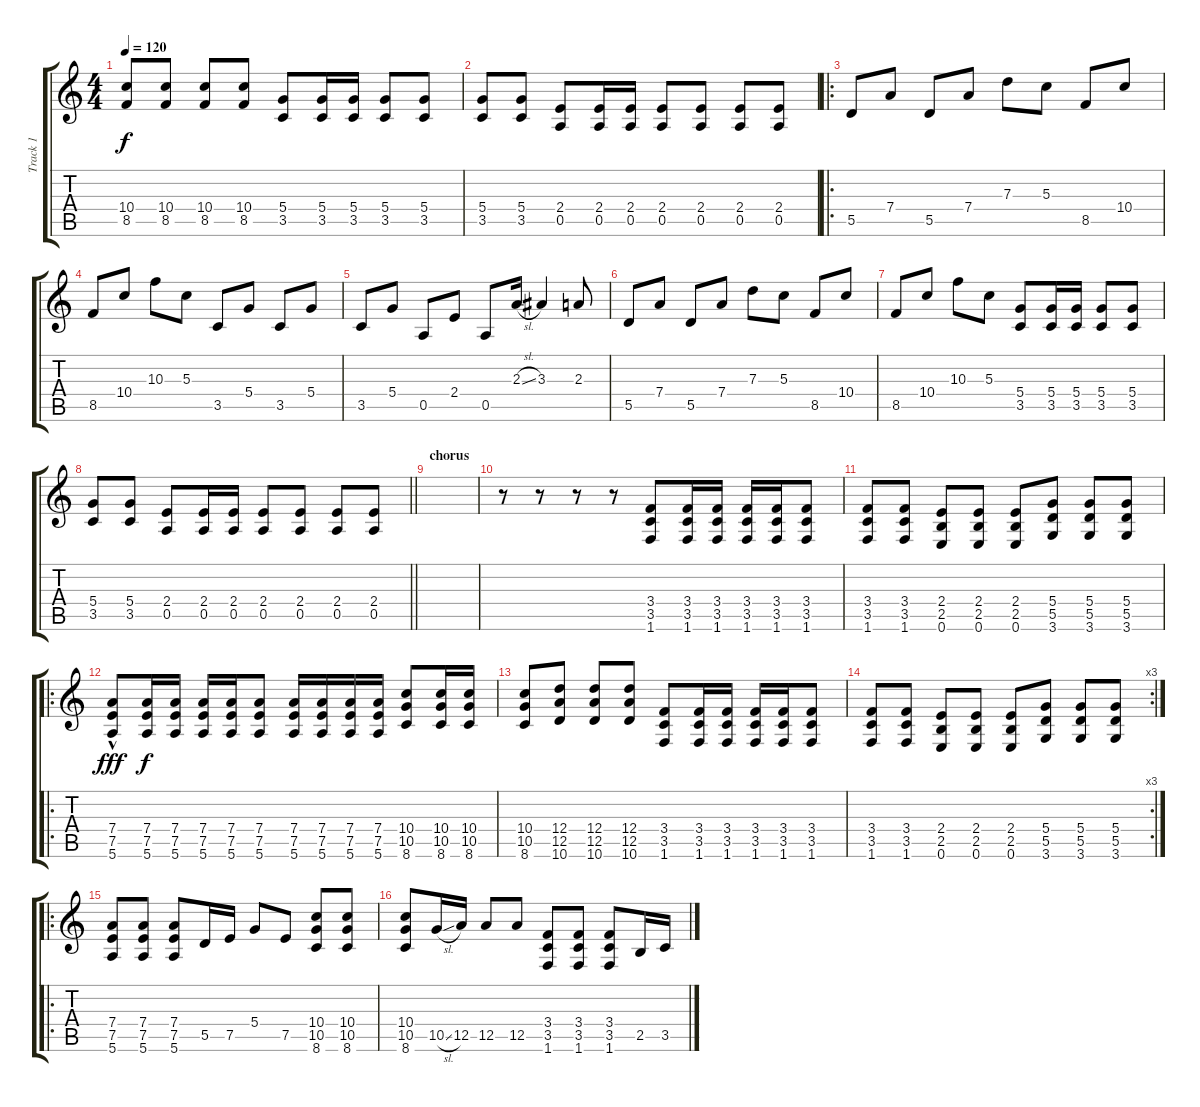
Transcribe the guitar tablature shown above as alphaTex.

\track ("Track 1" "Track 1") {instrument electricguitarclean}
\staff {score tabs}
\tuning (E4 B3 G3 D3 A2 E2) {hide}
\ts (4 4)
\tempo 120
\clef g2
\ks c
(10.4 8.5).8{dy f} (10.4 8.5).8 (10.4 8.5).8 (10.4 8.5).8 (5.4 3.5).8 (5.4 3.5).16 (5.4 3.5).16 (5.4 3.5).8 (5.4 3.5).8 |
(5.4 3.5).8 (5.4 3.5).8 (2.4 0.5).8 (2.4 0.5).16 (2.4 0.5).16 (2.4 0.5).8 (2.4 0.5).8 (2.4 0.5).8 (2.4 0.5).8 |
\ro
5.5.8{volume 12} 7.4.8 5.5.8 7.4.8 7.3.8 5.3.8 8.5.8 10.4.8 |
8.5.8 10.4.8 10.3.8 5.3.8 3.5.8 5.4.8 3.5.8 5.4.8 |
3.5.8 5.4.8 0.5.8 2.4.8 0.5.8 2.3{sl}.16 3.3.4 2.3.8 |
5.5.8{volume 12} 7.4.8 5.5.8 7.4.8 7.3.8 5.3.8 8.5.8 10.4.8 |
8.5.8 10.4.8 10.3.8 5.3.8 (5.4 3.5).8 (5.4 3.5).16 (5.4 3.5).16 (5.4 3.5).8 (5.4 3.5).8 |
\barLineRight lightlight
(5.4 3.5).8 (5.4 3.5).8 (2.4 0.5).8 (2.4 0.5).16 (2.4 0.5).16 (2.4 0.5).8 (2.4 0.5).8 (2.4 0.5).8 (2.4 0.5).8 |
\section ("" "chorus")
|
r.8 r.8 r.8 r.8 (3.4 3.5 1.6).8 (3.4 3.5 1.6).16 (3.4 3.5 1.6).16 (3.4 3.5 1.6).16 (3.4 3.5 1.6).16 (3.4 3.5 1.6).8 |
(3.4 3.5 1.6).8 (3.4 3.5 1.6).8 (2.4 2.5 0.6).8 (2.4 2.5 0.6).8 (2.4 2.5 0.6).8 (5.4 5.5 3.6).8 (5.4 5.5 3.6).8 (5.4 5.5 3.6).8 |
\ro
(7.4 7.5 5.6{hac}).8{dy fff} (7.4 7.5 5.6).16{dy f} (7.4 7.5 5.6).16 (7.4 7.5 5.6).16 (7.4 7.5 5.6).16 (7.4 7.5 5.6).8 (7.4 7.5 5.6).16 (7.4 7.5 5.6).16 (7.4 7.5 5.6).16 (7.4 7.5 5.6).16 (10.4 10.5 8.6).8 (10.4 10.5 8.6).16 (10.4 10.5 8.6).16 |
(10.4 10.5 8.6).8 (12.4 12.5 10.6).8 (12.4 12.5 10.6).8 (12.4 12.5 10.6).8 (3.4 3.5 1.6).8 (3.4 3.5 1.6).16 (3.4 3.5 1.6).16 (3.4 3.5 1.6).16 (3.4 3.5 1.6).16 (3.4 3.5 1.6).8 |
\rc 3
(3.4 3.5 1.6).8 (3.4 3.5 1.6).8 (2.4 2.5 0.6).8 (2.4 2.5 0.6).8 (2.4 2.5 0.6).8 (5.4 5.5 3.6).8 (5.4 5.5 3.6).8 (5.4 5.5 3.6).8 |
\ro
(7.4 7.5 5.6).8{instrument overdrivenguitar} (7.4 7.5 5.6).8 (7.4 7.5 5.6).8 5.5.16 7.5.16 5.4.8 7.5.8 (10.4 10.5 8.6).8 (10.4 10.5 8.6).8 |
(10.4 10.5 8.6).8 10.5{sl}.16 12.5.16 12.5.8 12.5.8 (3.4 3.5 1.6).8 (3.4 3.5 1.6).8 (3.4 3.5 1.6).8 2.5.16 3.5.16
